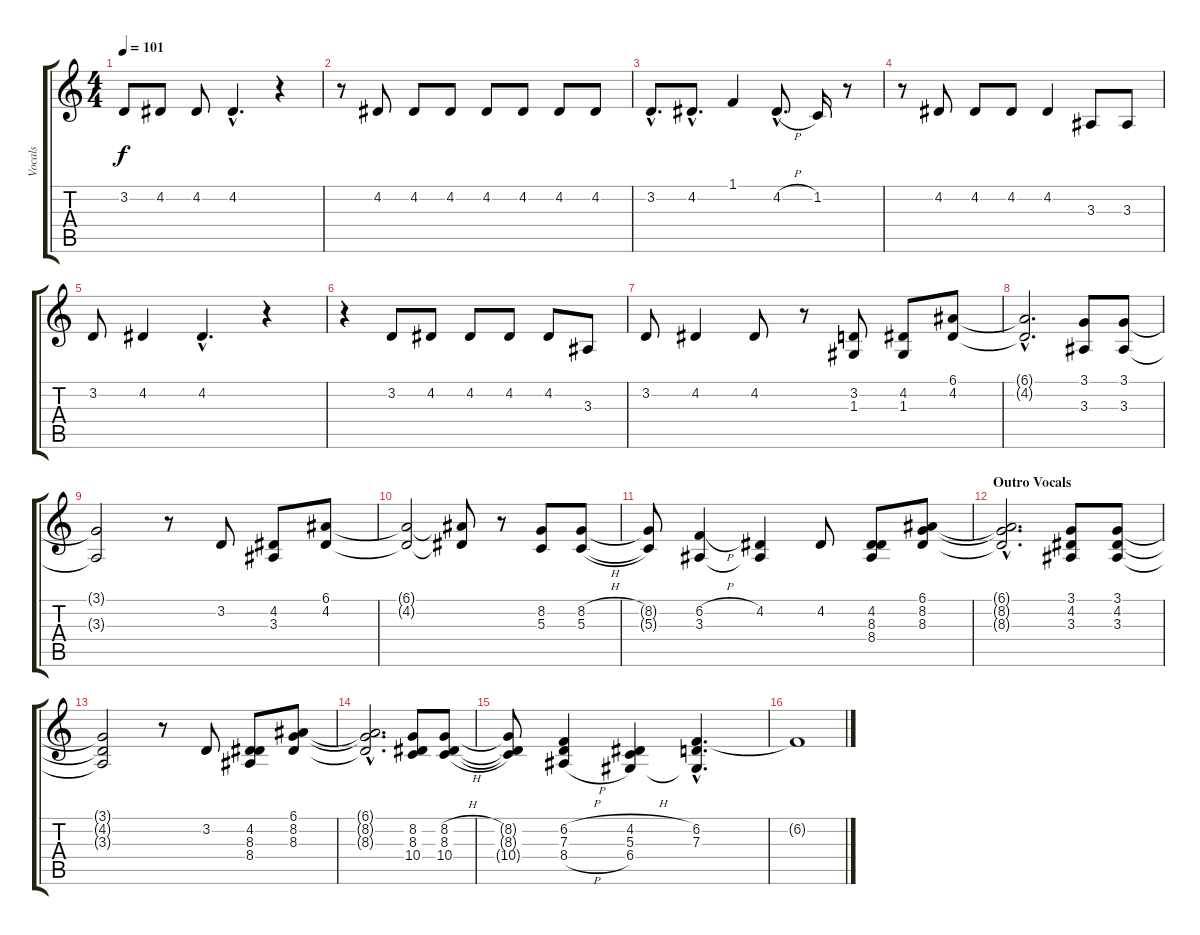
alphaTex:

\track ("Vocals" "Vocals") {instrument altosax}
\staff {score tabs}
\tuning (E4 B3 G3 D3 A2 E2) {hide}
\ts (4 4)
\tempo 101
\clef g2
\ks c
3.2.8{dy f} 4.2.8 4.2.8 4.2{hac}.4{d} r.4 |
r.8 4.2.8 4.2.8 4.2.8 4.2.8 4.2.8 4.2.8 4.2.8 |
3.2{hac}.8{d} 4.2{hac}.8{d} 1.1.4 4.2{h hac}.8{d} 1.2.16 r.8 |
r.8 4.2.8 4.2.8 4.2.8 4.2.4 3.3.8 3.3.8 |
3.2.8 4.2.4 4.2{hac}.4{d} r.4 |
r.4 3.2.8 4.2.8 4.2.8 4.2.8 4.2.8 3.3.8 |
3.2.8 4.2.4 4.2.8 r.8 (3.2 1.3).8 (4.2 1.3).8 (6.1 4.2).8 |
(6.1{hac t} 4.2{hac t}).2{d} (3.1 3.3).8 (3.1 3.3).8 |
(3.1{t} 3.3{t}).2 r.8 3.2.8 (4.2 3.3).8 (6.1 4.2).8 |
(6.1{t} 4.2{t}).2 (6.1{t} 4.2{t}).8 r.8 (8.2 5.3).8 (8.2{h} 5.3{h}).8 |
(8.2{t} 5.3{t}).8 (6.2{h} 3.3).4 (4.2 3.3{t}).4 4.2.8 (4.2 8.3 8.4).8 (6.1 8.2 8.3).8 |
\section ("" "Outro Vocals")
(6.1{hac t} 8.2{hac t} 8.3{hac t}).2{d} (3.1 4.2 3.3).8 (3.1 4.2 3.3).8 |
(3.1{t} 4.2{t} 3.3{t}).2 r.8 3.2.8 (4.2 8.3 8.4).8 (6.1 8.2 8.3).8 |
(6.1{hac t} 8.2{hac t} 8.3{hac t}).2{d} (8.2 8.3 10.4).8 (8.2{h} 8.3{h} 10.4{h}).8 |
(8.2{t} 8.3{t} 10.4{t}).8 (6.2{h} 7.3{h} 8.4{h}).4 (4.2{h} 5.3{h} 6.4).4 (6.2{hac} 7.3{hac} 6.4{hac t}).4{d} |
6.2{t}.1
